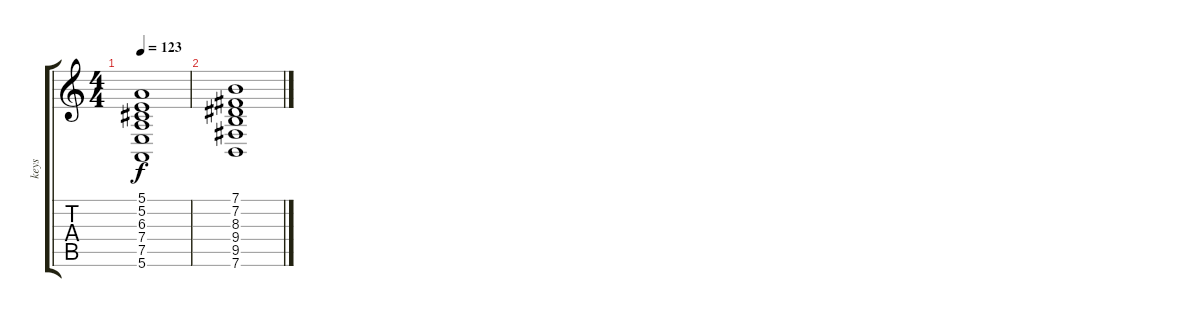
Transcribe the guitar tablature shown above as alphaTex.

\track ("keys" "keys") {instrument stringensemble1}
\staff {score tabs}
\tuning (E4 B3 G3 D3 A2 E2) {hide}
\ts (4 4)
\tempo 123
\clef g2
\ks c
(5.1 5.2 6.3 7.4 7.5 5.6).1{dy f} |
(7.1 7.2 8.3 9.4 9.5 7.6).1
